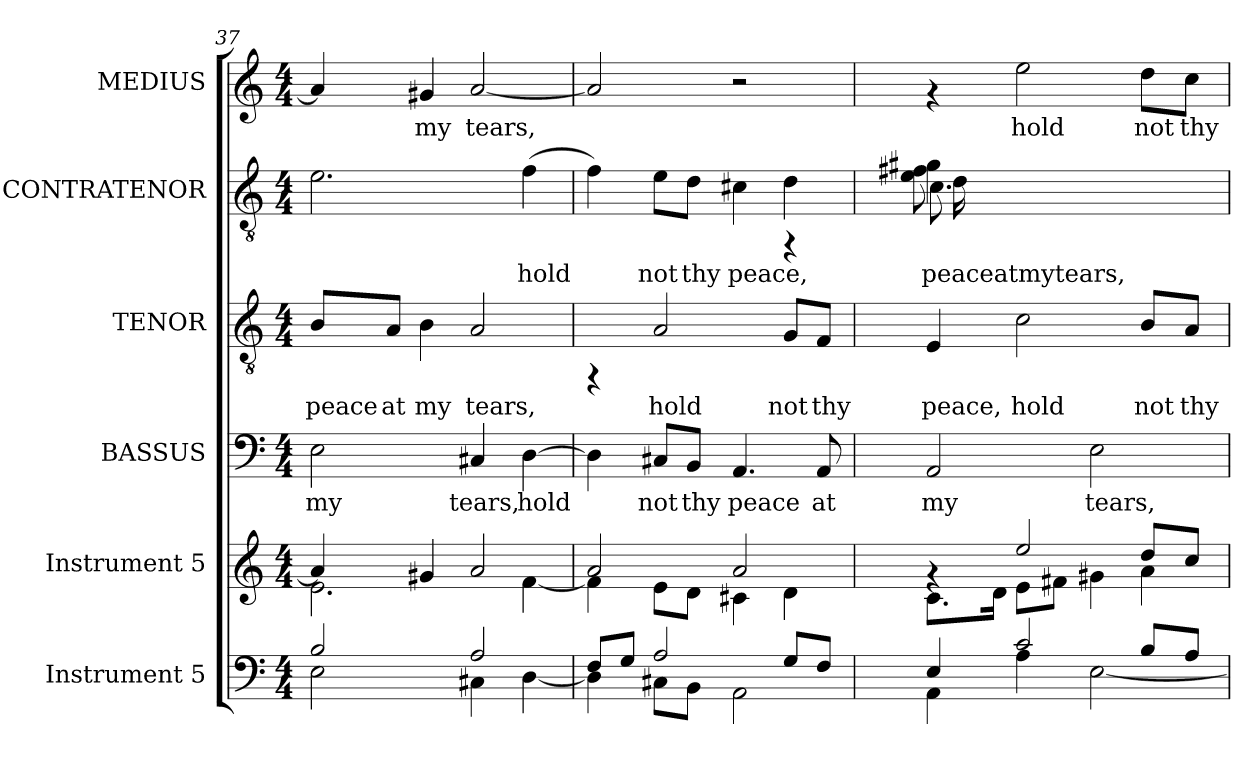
**kern	**kern	**kern	**text	**kern	**text	**kern	**text	**kern	**text
*part6	*part5	*part4	*part4	*part3	*part3	*part2	*part2	*part1	*part1
*staff6	*staff5	*staff4	*staff4	*staff3	*staff3	*staff2	*staff2	*staff1	*staff1
*I"Instrument 5	*I"Instrument 5	*I"BASSUS	*	*I"TENOR	*	*I"CONTRATENOR	*	*I"MEDIUS	*
*	*	*I'B	*	*	*	*	*	*I'S	*
*clefF4	*clefG2	*clefF4	*	*clefGv2	*	*clefGv2	*	*clefG2	*
*k[]	*k[]	*k[]	*	*k[]	*	*k[]	*	*k[]	*
*C:	*C:	*C:	*	*C:	*	*C:	*	*C:	*
*M4/4	*M4/4	*M4/4	*	*M4/4	*	*M4/4	*	*M4/4	*
=37	=37	=37	=37	=37	=37	=37	=37	=37	=37
*^	*^	*	*	*	*	*	*	*	*
!	!	!	!	!	!LO:LY:b	!	!LO:LY:b:cj	!	!	!	!LO:LY:b:cj
2B/	2E\	4a/]	2.e\	2E\	my	8B/L	peace	2.e\	.	4a/]	.
!	!	!	!	!	!	!	!LO:LY:b:cj	!	!	!	!
.	.	.	.	.	.	8A/J	at	.	.	.	.
!	!	!	!	!	!	!	!LO:LY:b:cj	!	!	!	!LO:LY:b:cj
.	.	4g#X/	.	.	.	4B\	my	.	.	4g#X/	my
!	!	!	!	!	!LO:LY:b	!	!LO:LY:b:cj	!	!	!	!LO:LY:b:cj
2A/	4C#X\	2a/	.	4C#X/	tears,	2A/	tears,	.	.	[<2a/	tears,
!	!	!	!	!	!LO:LY:b	!	!	!	!LO:LY:b:cj	!	!
.	[<4D\	.	[<4f\	[>4D\	hold	.	.	(>4f\	hold	.	.
=38	=38	=38	=38	=38	=38	=38	=38	=38	=38	=38	=38
!	!	!	!	!	!LO:LY:b	!	!	!	!LO:LY:b:cj	!	!LO:LY:b:cj
*	*	*	*	*	*	*	*	*^	*	*	*
8F/L	4D\]	2a/	4f\]	4D\]	.	4rFF	.	4f\)	2.ryy	.	2a/]	.
8G/J	.	.	.	.	.	.	.	.	.	.	.	.
!	!	!	!	!	!LO:LY:b	!	!LO:LY:b:cj	!	!	!LO:LY:b:cj	!	!
2A/	8C#X\L	.	8e\L	8C#X/L	not	2A/	hold	8e\L	.	not	.	.
!	!	!	!	!	!LO:LY:b	!	!	!	!	!LO:LY:b:cj	!	!
.	8BB\J	.	8d\J	8BB/J	thy	.	.	8d\J	.	thy	.	.
!	!	!	!	!	!LO:LY:b	!	!	!	!	!LO:LY:b:cj	!	!
.	2AA\	2a/	4c#X\	4.AA/	peace	.	.	4c#X\	.	peace,	2r	.
!	!	!	!	!	!	!	!LO:LY:b:cj	!	!	!	!	!
8G/L	.	.	4d\	.	.	8G/L	not	4d\	4rFF	.	.	.
!	!	!	!	!	!LO:LY:b	!	!LO:LY:b:cj	!	!	!	!	!
8F/J	.	.	.	8AA/	at	8F/J	thy	.	.	.	.	.
*	*	*	*	*	*	*	*	*v	*v	*	*	*
!!LO:PB:g=z
=39	=39	=39	=39	=39	=39	=39	=39	=39	=39	=39	=39
!	!	!	!	!	!LO:LY:b	!	!LO:LY:b:cj	!	!LO:LY:b:cj	!	!
*	*	*	*	*	*	*	*	*^	*	*	*
*	*	*	*	*	*	*	*	*	*^	*	*	*
*	*	*	*	*	*	*	*	*	*	*^	*	*	*
4E/	4AA\	4rf	8.c\L	2AA/	my	4E/	peace,	4g#X\	8.c\	(>8f#X\ 8e\	16d\)	peaceatmytears,	4rf	.
.	.	.	.	.	.	.	.	.	.	.	2.ryy	.	.	.
.	.	.	.	.	.	.	.	.	.	2.ryy	.	.	.	.
.	.	.	16d\J	.	.	.	.	.	2.ryy	.	.	.	.	.
!	!	!	!	!	!	!	!LO:LY:b:cj	!	!	!	!	!	!	!LO:LY:b:cj
2c/	4A\	2ee/	8e\L	.	.	2c\	hold	2.ryy	.	.	.	.	2ee\	hold
.	.	.	8f#X\J	.	.	.	.	.	.	.	.	.	.	.
!	!	!	!	!	!LO:LY:b	!	!	!	!	!	!	!	!	!
.	[<2E\	.	4g#X\	2E\	tears,	.	.	.	.	.	.	.	.	.
!	!	!	!	!	!	!	!LO:LY:b:cj	!	!	!	!	!	!	!LO:LY:b:cj
8B/L	.	8dd/L	4a\	.	.	8B/L	not	.	.	.	.	.	8dd\L	not
.	.	.	.	.	.	.	.	.	.	.	8.ryy	.	.	.
!	!	!	!	!	!	!	!LO:LY:b:cj	!	!	!	!	!	!	!LO:LY:b:cj
8A/J	.	8cc/J	.	.	.	8A/J	thy	.	.	8ryy	.	.	8cc\J	thy
.	.	.	.	.	.	.	.	.	16ryy	.	.	.	.	.
*v	*v	*	*	*	*	*	*	*v	*v	*v	*v	*	*	*
*	*v	*v	*	*	*	*	*	*	*	*
=	=	=	=	=	=	=	=	=	=
*-	*-	*-	*-	*-	*-	*-	*-	*-	*-
